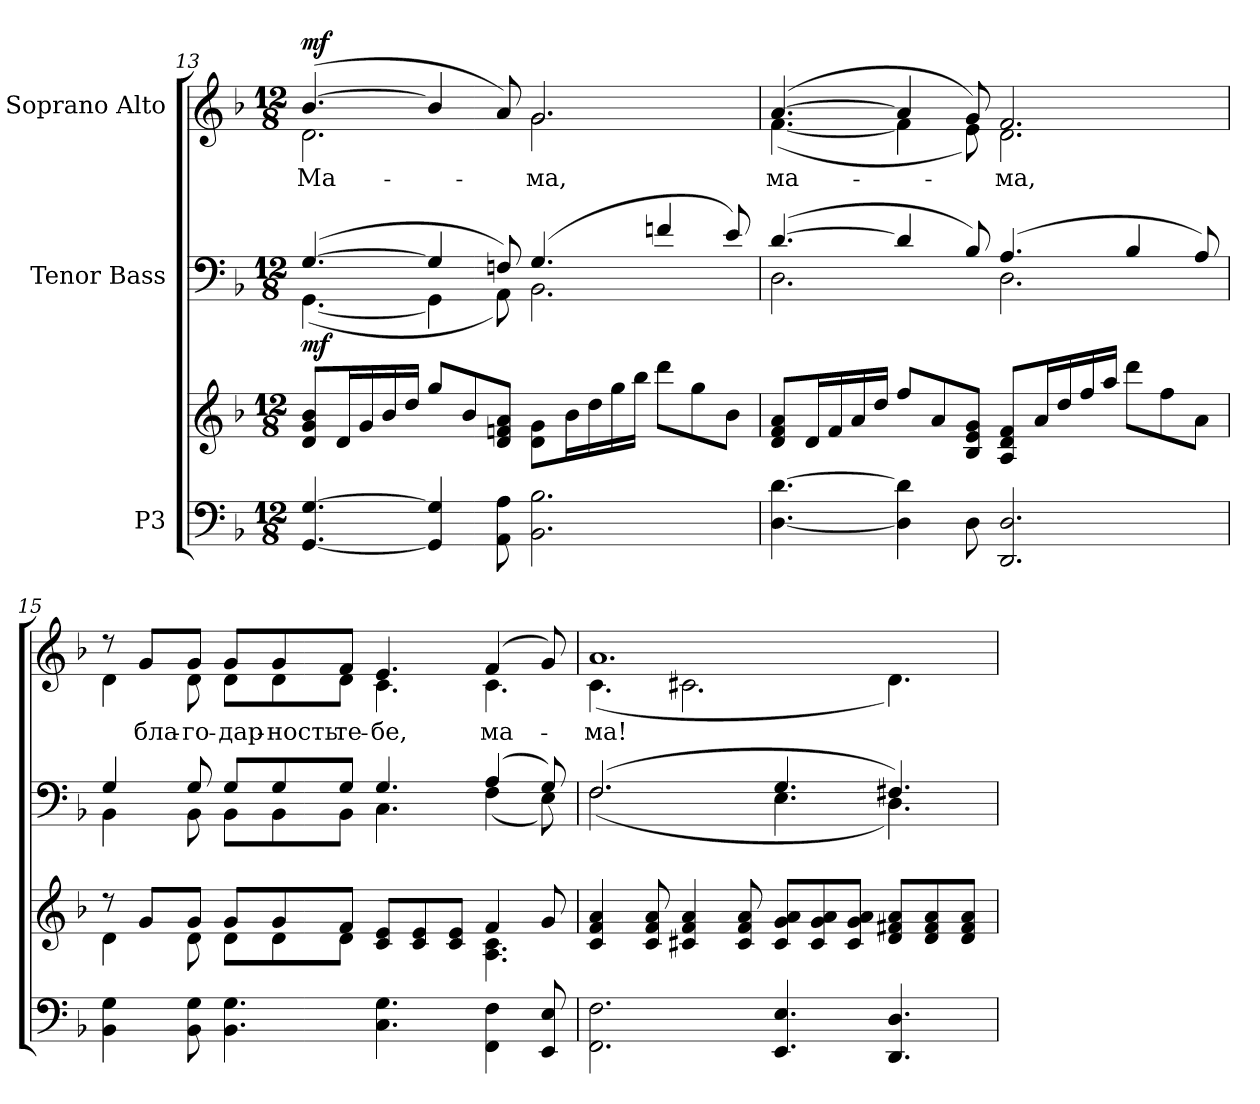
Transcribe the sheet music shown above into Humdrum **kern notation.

**kern	**kern	**dynam	**kern	**dynam	**kern	**text	**dynam
*part3	*part3	*part3	*part2	*part2	*part1	*part1	*part1
*staff4	*staff3	*staff3/4	*staff2	*staff2	*staff1	*staff1	*staff1
*I"P3	*	*	*I"Tenor  Bass	*	*I"Soprano  Alto	*	*
*clefF4	*clefG2	*	*clefF4	*	*clefG2	*	*
*k[b-]	*k[b-]	*	*k[b-]	*	*k[b-]	*	*
*d:	*d:	*	*d:	*	*d:	*	*
*M12/8	*M12/8	*	*M12/8	*	*M12/8	*	*
=13	=13	=13	=13	=13	=13	=13	=13
*	*	*	*^	*	*	*	*
!	!	!	!	!	!	!	!LO:LY:b:color=#000000	!
*	*	*	*	*	*	*^	*	*
[<4.GGi/ [>4.Gi	8di/ 8gi 8b-iL	mf mf	([>4.Gi/	([<4.GGi\	mf	([>4.b-i/	2.di\	Ма-	mf
.	16di/L	.	.	.	.	.	.	.	.
.	16gi/	.	.	.	.	.	.	.	.
.	16b-i/	.	.	.	.	.	.	.	.
.	16ddi/JJ	.	.	.	.	.	.	.	.
4GGi/] 4Gi]	8ggi/L	.	4Gi/]	4GGi\]	.	4b-i/]	.	.	.
.	8b-i/	.	.	.	.	.	.	.	.
8AAi\ 8Ai	8di/ 8fni 8aiJ	.	8Fni/)	8AAi\)	.	8ai/)	.	.	.
!	!	!	!	!	!	!	!	!LO:LY:b:color=#000000	!
2.BB-i\ 2.B-i	8di\ 8giL	.	(4.Gi/	2.BB-i\	.	2.gi/	2.gi\	-ма,	.
.	16b-i\L	.	.	.	.	.	.	.	.
.	16ddi\	.	.	.	.	.	.	.	.
.	16ggi\	.	.	.	.	.	.	.	.
.	16bb-i\JJ	.	.	.	.	.	.	.	.
.	8dddi\L	.	4fni/	.	.	.	.	.	.
.	8ggi\	.	.	.	.	.	.	.	.
.	8b-i\J	.	8ei/)	.	.	.	.	.	.
!!LO:PB:g=z	!!
=14	=14	=14	=14	=14	=14	=14	=14	=14	=14
!	!	!	!	!	!	!	!	!LO:LY:b:color=#000000	!
[<4.Di\ [>4.di	8di/ 8fi 8aiL	.	([>4.di/	2.Di\	.	([>4.ai/	([<4.fi\	ма-	.
.	16di/L	.	.	.	.	.	.	.	.
.	16fi/	.	.	.	.	.	.	.	.
.	16ai/	.	.	.	.	.	.	.	.
.	16ddi/JJ	.	.	.	.	.	.	.	.
4Di\] 4di]	8ffi/L	.	4di/]	.	.	4ai/]	4fi\]	.	.
.	8ai/	.	.	.	.	.	.	.	.
8Di\	8B-i/ 8ei 8giJ	.	8B-i/)	.	.	8gi/)	8ei\)	.	.
!	!	!	!	!	!	!	!	!LO:LY:b:color=#000000	!
2.DDi/ 2.Di	8Ai/ 8di 8fiL	.	(4.Ai/	2.Di\	.	2.fi/	2.di\	-ма,	.
.	16ai/L	.	.	.	.	.	.	.	.
.	16ddi/	.	.	.	.	.	.	.	.
.	16ffi/	.	.	.	.	.	.	.	.
.	16aai/JJ	.	.	.	.	.	.	.	.
.	8dddi\L	.	4B-i/	.	.	.	.	.	.
.	8ffi\	.	.	.	.	.	.	.	.
.	8ai\J	.	8Ai/)	.	.	.	.	.	.
=15	=15	=15	=15	=15	=15	=15	=15	=15	=15
*	*^	*	*	*	*	*	*	*	*
4BB-i\ 4Gi	8r	4di\	.	4Gi/	4BB-i\	.	8r	4di\	.	.
!	!	!	!	!	!	!	!	!	!LO:LY:b:color=#000000	!
.	8gi/L	.	.	.	.	.	8gi/L	.	бла-	.
!	!	!	!	!	!	!	!	!	!LO:LY:b:color=#000000	!
8BB-i\ 8Gi	8gi/J	8di\	.	8Gi/	8BB-i\	.	8gi/J	8di\	-го-	.
!	!	!	!	!	!	!	!	!	!LO:LY:b:color=#000000	!
4.BB-i\ 4.Gi	8gi/L	8di\L	.	8Gi/L	8BB-i\L	.	8gi/L	8di\L	-дар-	.
!	!	!	!	!	!	!	!	!	!LO:LY:b:color=#000000	!
.	8gi/	8di\	.	8Gi/	8BB-i\	.	8gi/	8di\	-ность	.
!	!	!	!	!	!	!	!	!	!LO:LY:b:color=#000000	!
.	8fi/J	8di\J	.	8Gi/J	8BB-i\J	.	8fi/J	8di\J	те-	.
!	!	!	!	!	!	!	!	!	!LO:LY:b:color=#000000	!
4.Ci\ 4.Gi	8ci/ 8eiL	4.ci\yy	.	4.Gi/	4.Ci\	.	4.ei/	4.ci\	-бе,	.
.	8ci/ 8ei	.	.	.	.	.	.	.	.	.
.	8ci/ 8eiJ	.	.	.	.	.	.	.	.	.
!	!	!	!	!	!	!	!	!	!LO:LY:b:color=#000000	!
4FFi\ 4Fi	4fi/	4.Ai\ 4.ci	.	(4Ai/	(4Fi\	.	(4fi/	4.ci\	ма-	.
8EEi/ 8Ei	8gi/	.	.	8Gi/)	8Ei\)	.	8gi/)	.	.	.
*	*v	*v	*	*	*	*	*	*	*	*
!!LO:LB:g=z	!!
=16	=16	=16	=16	=16	=16	=16	=16	=16	=16
!	!	!	!	!	!	!	!	!LO:LY:b:color=#000000	!
2.FFi\ 2.Fi	4ci/ 4fi 4ai	.	(2.Fi/	(2.Fi\	.	1.ai	(4.ci\	-ма!	.
.	8ci/ 8fi 8ai	.	.	.	.	.	.	.	.
.	4c#Xi/ 4fi 4ai	.	.	.	.	.	2.c#Xi\	.	.
.	8c#i/ 8fi 8ai	.	.	.	.	.	.	.	.
4.EEi/ 4.Ei	8c#i/ 8gi 8aiL	.	4.Gi/	4.Ei\	.	.	.	.	.
.	8c#i/ 8gi 8ai	.	.	.	.	.	.	.	.
.	8c#i/ 8gi 8aiJ	.	.	.	.	.	.	.	.
4.DDi/ 4.Di	8di/ 8f#Xi 8aiL	.	4.F#Xi/)	4.Di\)	.	.	4.di\)	.	.
.	8di/ 8f#i 8ai	.	.	.	.	.	.	.	.
.	8di/ 8f#i 8aiJ	.	.	.	.	.	.	.	.
*	*	*	*v	*v	*	*	*	*	*
*	*	*	*	*	*v	*v	*	*
=	=	=	=	=	=	=	=
*-	*-	*-	*-	*-	*-	*-	*-
